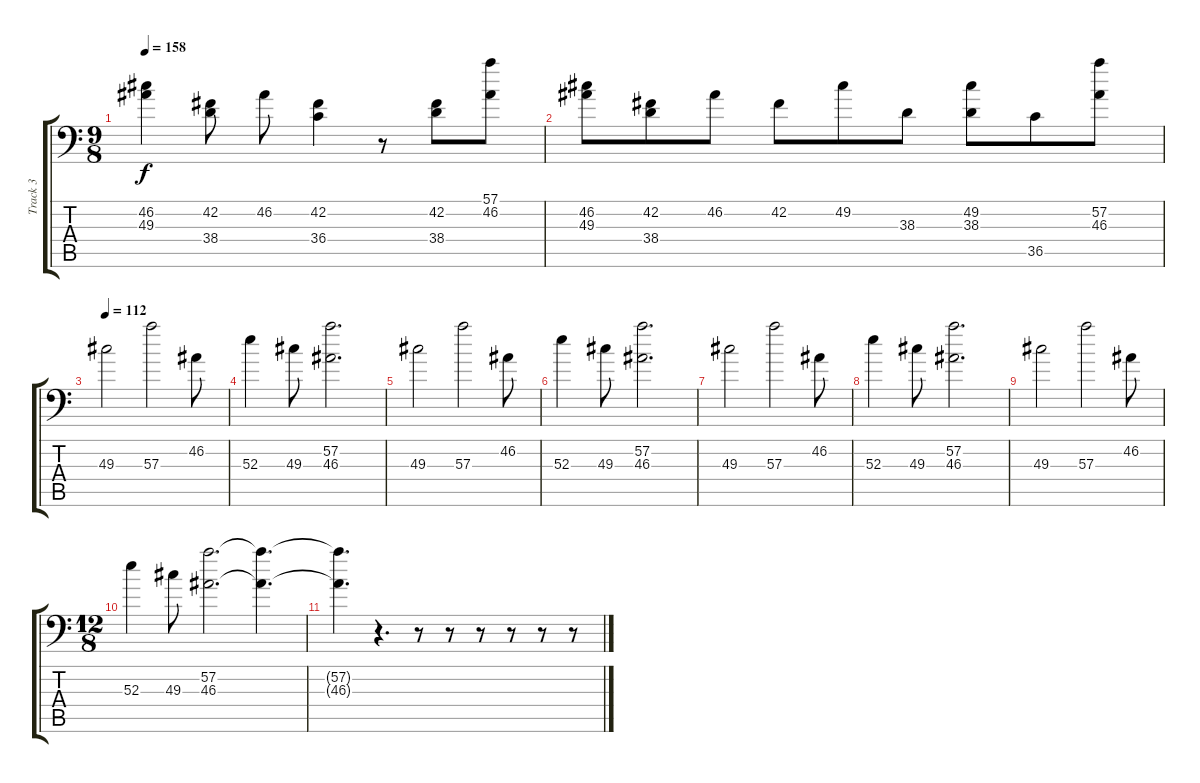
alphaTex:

\track ("Track 3" "Track 3") {instrument acousticgrandpiano}
\staff {score tabs}
\tuning (C-1 C-1 C-1 C-1 C-1 C-1) {hide}
\ts (9 8)
\tempo 158
\clef f4
\ks c
(46.2 49.3).4{dy f} (42.2 38.4).8 46.2.8 (42.2 36.4).4 r.8 (42.2 38.4).8 (57.1 46.2).8 |
(46.2 49.3).8 (42.2 38.4).8 46.2.8 42.2.8 49.2.8 38.3.8 (49.2 38.3).8 36.5.8 (57.2 46.3).8 |
\tempo 112
49.3.2 57.3.2 46.2.8 |
52.3.4 49.3.8 (57.2 46.3).2{d} |
49.3.2 57.3.2 46.2.8 |
52.3.4 49.3.8 (57.2 46.3).2{d} |
49.3.2 57.3.2 46.2.8 |
52.3.4 49.3.8 (57.2 46.3).2{d} |
49.3.2 57.3.2 46.2.8 |
\ts (12 8)
52.3.4 49.3.8 (57.2 46.3).2{d} (57.2{t} 46.3{t}).4{d} |
(57.2{t} 46.3{t}).4{d} r.4{d} r.8 r.8 r.8 r.8 r.8 r.8
